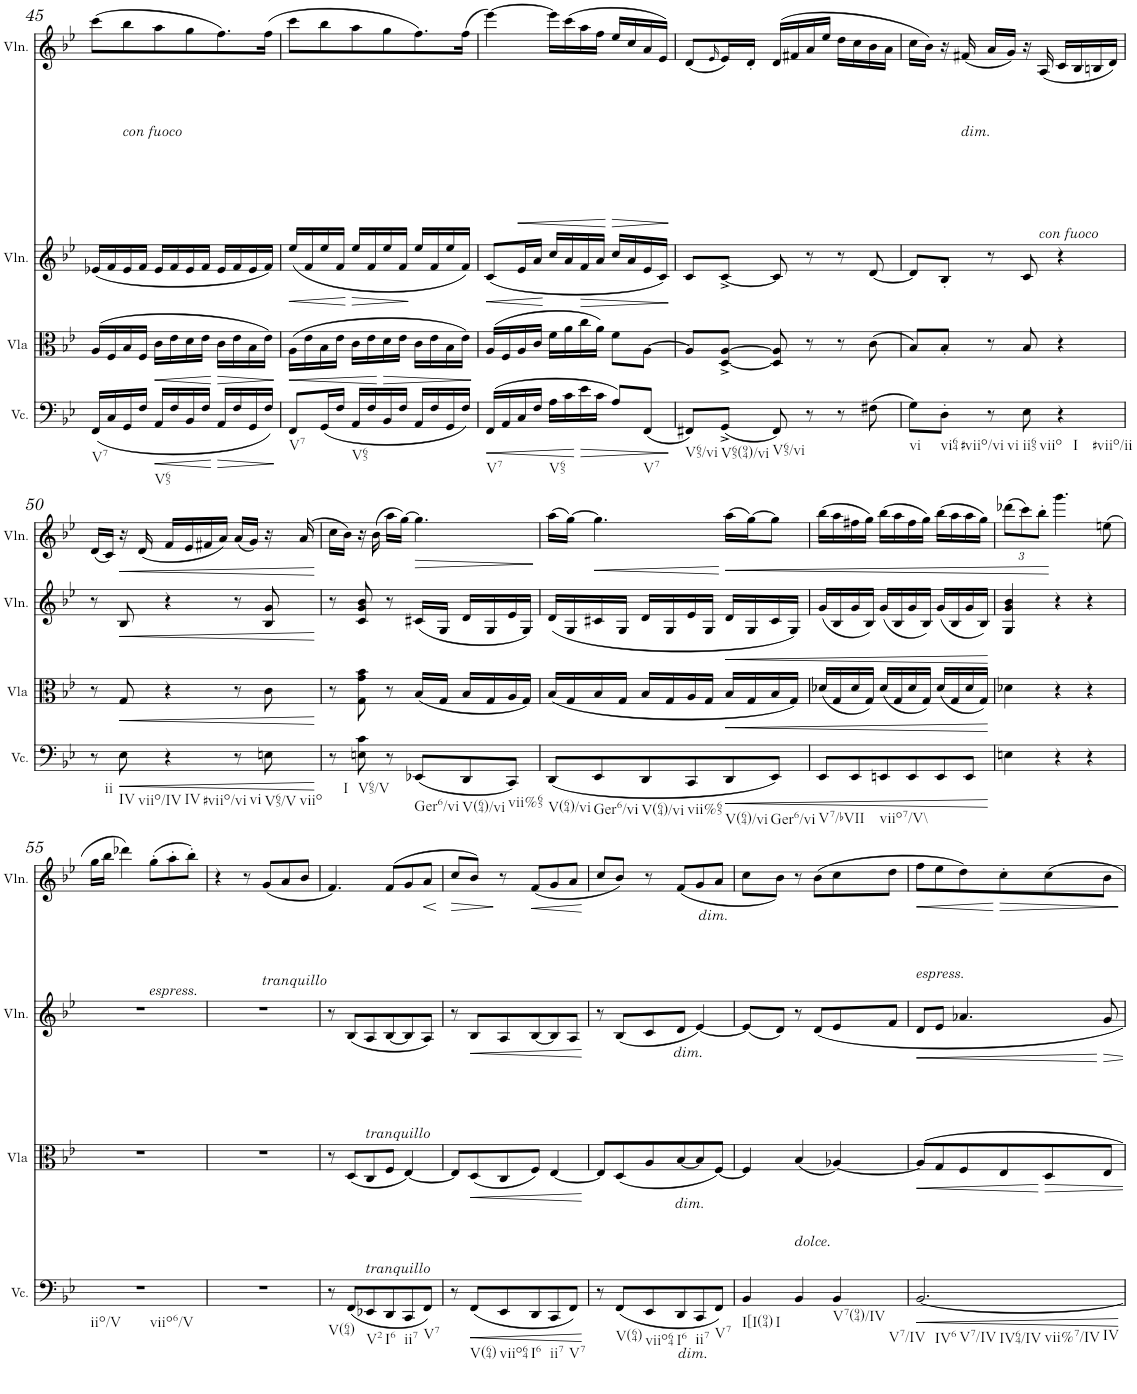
**kern	**dynam	**kern	**dynam	**kern	**dynam	**kern	**dynam
*part4	*part4	*part3	*part3	*part2	*part2	*part1	*part1
*staff4	*staff4	*staff3	*staff3	*staff2	*staff2	*staff1	*staff1
*I"Violoncello	*	*I"Viola	*	*I"Violin	*	*I"Violin	*
*I'Vc.	*	*I'Vla	*	*I'Vln.	*	*I'Vln.	*
!!LO:PB:g=z
*clefF4	*	*clefC3	*	*clefG2	*	*clefG2	*
*k[b-e-]	*	*k[b-e-]	*	*k[b-e-]	*	*k[b-e-]	*
*M3/4	*	*M3/4	*	*M3/4	*	*M3/4	*
=45	=45	=45	=45	=45	=45	=45	=45
!LO:TX:b:t=V7	!	!	!	!	!	!	!
(<16FF/LL	.	(>16A/LL	.	(<16e-X/LL	.	(>8ccc\L	.
16C/	.	16F/	.	16f/	.	.	.
!	!	!	!	!	!	!LO:TX:b:i:t=con fuoco	!
16GG/	.	16B-/	.	16e-/	.	8bb-\	.
16F/JJ	.	16F/JJ	.	16f/JJ	.	.	.
!LO:TX:b:t=V65	!	!	!	!	!	!	!
!	!LO:HP:b	!	!LO:HP:b	!	!	!	!
16AA/LL	<	16c\LL	<	16e-/LL	.	8aa\	.
16F/	.	16e-\	.	16f/	.	.	.
16BB-/	.	16d\	.	16e-/	.	8gg\	.
16F/JJ	.	16e-\JJ	.	16f/JJ	.	.	.
!	!LO:HP:n=1:b	!	!LO:HP:n=1:b	!	!	!	!
16AA/LL	[ >	16c\LL	[ >	16e-/LL	.	8.ff\)	.
16F/	.	16e-\	.	16f/	.	.	.
16GG/	.	16B-\	.	16e-/	.	.	.
16F/JJ)	.	16e-\JJ)	.	16f/JJ)	.	(>16ff\Jk	.
.	]	.	]	.	.	.	.
=46	=46	=46	=46	=46	=46	=46	=46
!LO:TX:b:t=V7	!	!	!	!	!	!	!
!	!	!	!LO:HP:b	!	!LO:HP:b	!	!
8FF/L	.	(>16A\LL	<	(<16ee-/LL	<	8ccc\L	.
.	.	16e-\	.	16f/	.	.	.
(<16GG/L	.	16B-\	.	16ee-/	.	8bb-\	.
16F/JJ	.	16e-\JJ	.	16f/JJ	.	.	.
!LO:TX:b:t=V65	!	!	!	!	!	!	!
!	!	!	!	!	!LO:HP:n=1:b	!	!
16AA/LL	.	16c\LL	.	16ee-/LL	[ >	8aa\	.
16F/	.	16e-\	.	16f/	.	.	.
!	!	!	!LO:HP:n=1:b	!	!	!	!
16BB-/	.	16d\	[ >	16ee-/	.	8gg\	.
16F/JJ	.	16e-\JJ	.	16f/JJ	.	.	.
16AA/LL	.	16c\LL	.	16ee-/LL	]	8.ff\)	.
16F/	.	16e-\	.	16f/	.	.	.
16GG/	.	16B-\	.	16ee-/	.	.	.
16F/JJ)	.	16e-\JJ)	.	16f/JJ)	.	(>16ff\Jk	.
.	.	.	]	.	.	.	.
=47	=47	=47	=47	=47	=47	=47	=47
!LO:TX:b:t=V7	!	!	!	!	!	!	!
!	!LO:HP:b	!	!LO:HP:b	!	!	!	!
(>16FF/LL	<	(>16A/LL	<	(<8c/L	.	[4eee-\)	.
16AA/	.	16F/	.	.	.	.	.
!	!	!	!	!	!LO:HP:b	!	!
16C/	.	16A/	.	16e-/L	<	.	.
16F/JJ	.	16c/JJ	.	16a/JJ	.	.	.
!LO:TX:b:t=V65	!	!	!	!	!	!	!
16A\LL	.	16f\LL	[	16cc/LL	.	16eee-\LL]	.
16c\	.	16a\	.	16a/	.	(>16ccc\	.
!	!LO:HP:n=1:b	!	!LO:HP:b	!	!	!	!
16e-\	[ >	16cc\	>	16f/	.	16aa\	.
16c\JJ	.	16a\JJ)	.	16a/JJ	.	16ff\JJ	.
!	!	!	!	!	!LO:HP:n=1:b	!	!
8A/L)	.	8f\L	.	16cc/LL	[ >	16ee-/LL	.
.	.	.	.	16a/	.	16cc/	.
!LO:TX:b:t=V7	!	!	!	!	!	!	!
(<8FF/J	.	[8A\J	.	16e-/	.	16a/	.
.	.	.	.	16c/JJ)	.	16e-/JJ)	.
.	]	.	]	.	]	.	.
=48	=48	=48	=48	=48	=48	=48	=48
!LO:TX:b:t=V65/vi	!	!	!	!	!	!	!
8FF#X/L)	.	8A/L]	.	8c/L	.	(<8d/L	.
.	.	.	.	.	.	16qe-/	.
!LO:TX:b:t=V65(94)/vi	!	!	!	!	!	!	!
(<8GG^/J	.	[8D/^ [8A/^J	.	[8c^/J	.	16e-/L)	.
.	.	.	.	.	.	16d'/JJ	.
!LO:TX:b:t=V65/vi	!	!	!	!	!	!	!
8FF#/)	.	8D/] 8A/]	.	8c/]	.	(>16d/LL	.
.	.	.	.	.	.	16f#X/	.
8r	.	8r	.	8r	.	16a/	.
.	.	.	.	.	.	16ee-/JJ	.
8r	.	8r	.	8r	.	16dd\LL	.
.	.	.	.	.	.	16cc\	.
(>8F#X\	.	(>8c\	.	[8d/	.	16b-\	.
.	.	.	.	.	.	16a\JJ	.
=49	=49	=49	=49	=49	=49	=49	=49
!LO:TX:b:t=vi	!	!	!	!	!	!	!
8G\L)	.	8B-/L)	.	8d/L]	.	16cc\LL	.
.	.	.	.	.	.	16b-\JJ)	.
!LO:TX:b:t=vi64	!	!	!	!	!	!	!
!LO:TX:b:t=#viio/vi	!	!	!	!	!	!	!
8D'\J	.	8B-'/J	.	8B-'/J	.	16r	.
!	!	!	!	!	!	!LO:TX:b:i:t=dim.	!
.	.	.	.	.	.	(<16f#X/	.
!LO:TX:b:t=vi	!	!	!	!	!	!	!
8r	.	8r	.	8r	.	16a/LL	.
.	.	.	.	.	.	16g/JJ)	.
!LO:TX:b:t=ii65	!	!	!	!	!	!	!
!LO:TX:b:t=viio	!	!	!	!	!	!	!
8E-\	.	8B-/	.	8c/	.	16r	.
!	!	!	!	!	!	!LO:TX:b:i:t=con fuoco	!
.	.	.	.	.	.	(<16A/	.
!LO:TX:b:t=I	!	!	!	!	!	!	!
!LO:TX:b:t=#viio/ii	!	!	!	!	!	!	!
4r	.	4r	.	4r	.	16c/LL	.
.	.	.	.	.	.	16B-/	.
.	.	.	.	.	.	16Bn/	.
.	.	.	.	.	.	16d/JJ)	.
!!LO:LB:g=z
=50	=50	=50	=50	=50	=50	=50	=50
!LO:TX:b:t=ii	!	!	!	!	!	!	!
8r	.	8r	.	8r	.	(<16d/LL	.
.	.	.	.	.	.	16c/JJ)	.
!LO:TX:b:t=IV	!	!	!	!	!	!	!
!LO:TX:b:t=viio/IV	!	!	!	!	!	!	!
!	!LO:HP:b	!	!LO:HP:b	!	!LO:HP:b	!	!LO:HP:b
8E-\	<	8G/	<	8B-/	<	16r	<
.	.	.	.	.	.	(<16d/	.
!LO:TX:b:t=IV	!	!	!	!	!	!	!
!LO:TX:b:t=#viio/vi	!	!	!	!	!	!	!
4r	.	4r	.	4r	.	16f/LL	.
.	.	.	.	.	.	16e-/	.
.	.	.	.	.	.	16f#X/	.
.	.	.	.	.	.	16a/JJ)	.
!LO:TX:b:t=vi	!	!	!	!	!	!	!
8r	.	8r	.	8r	.	(<16a/LL	.
.	.	.	.	.	.	16g/JJ)	.
!LO:TX:b:t=V65/V	!	!	!	!	!	!	!
!LO:TX:b:t=viio	!	!	!	!	!	!	!
8En\	.	8c\	.	8B-/ 8g/	.	16r	.
.	.	.	.	.	.	(>16a/	.
.	[	.	[	.	[	.	[
=51	=51	=51	=51	=51	=51	=51	=51
!LO:TX:b:t=I	!	!	!	!	!	!	!
8r	.	8r	.	8r	.	16cc\LL	.
.	.	.	.	.	.	16b-\JJ)	.
!LO:TX:b:t=V65/V	!	!	!	!	!	!	!
8En\ 8c\	.	8G\ 8g\ 8b-\	.	8c/ 8g/ 8b-/	.	16r	.
.	.	.	.	.	.	(>16b-\	.
8r	.	8r	.	8r	.	16aa\LL	.
.	.	.	.	.	.	[16gg\JJ)	.
!LO:TX:b:t=Ger6/vi	!	!	!	!	!	!	!
!	!	!	!	!	!	!	!LO:HP:b
(<8EE-X/L	.	(<16B-/LL	.	(<16c#X/LL	.	4.gg\]	>
.	.	16G/JJ	.	16G/JJ	.	.	.
!LO:TX:b:t=V(64)/vi	!	!	!	!	!	!	!
8DD/	.	16B-/LL	.	16d/LL	.	.	.
.	.	16G/	.	16G/	.	.	.
!LO:TX:b:t=vii%65	!	!	!	!	!	!	!
8CC/J)	.	16A/	.	16e-/	.	.	.
.	.	16G/JJ)	.	16G/JJ)	.	.	.
.	.	.	.	.	.	.	]
=52	=52	=52	=52	=52	=52	=52	=52
!LO:TX:b:t=V(64)/vi	!	!	!	!	!	!	!
(<8DD/L	.	(<16B-/LL	.	(<16d/LL	.	(>16aa\LL	.
.	.	16G/	.	16G/	.	[16gg\JJ)	.
!LO:TX:b:t=Ger6/vi	!	!	!	!	!	!	!
!	!	!	!	!	!	!	!LO:HP:b
8EE-/	.	16B-/	.	16c#X/	.	4.gg\]	<
.	.	16G/JJ	.	16G/JJ	.	.	.
!LO:TX:b:t=V(64)/vi	!	!	!	!	!	!	!
8DD/	.	16B-/LL	.	16d/LL	.	.	.
.	.	16G/	.	16G/	.	.	.
!LO:TX:b:t=vii%65	!	!	!	!	!	!	!
8CC/	.	16A/	.	16e-/	.	.	.
.	.	16G/JJ	.	16G/JJ	.	.	.
!LO:TX:b:t=V(64)/vi	!	!	!	!	!	!	!
!	!LO:HP:b	!	!LO:HP:b	!	!LO:HP:b	!	!LO:HP:n=1:b
8DD/	<	16B-/LL	<	16d/LL	<	(>16aa\LL	[ <
.	.	16G/	.	16G/	.	[16gg\J)	.
!LO:TX:b:t=Ger6/vi	!	!	!	!	!	!	!
8EE-/J)	.	16B-/	.	16c#/	.	8gg\J]	.
.	.	16G/JJ)	.	16G/JJ)	.	.	.
=53	=53	=53	=53	=53	=53	=53	=53
!LO:TX:b:t=V7/bVII	!	!	!	!	!	!	!
8EE-/L	.	(<16d-X/LL	.	(<16g/LL	.	(>16bb-\LL	.
.	.	16G/	.	16B-/	.	16aa\	.
8EE-/	.	16d-/	.	16g/	.	16ff#X\	.
.	.	16G/JJ)	.	16B-/JJ)	.	16gg\JJ)	.
!LO:TX:b:t=viio7/V\\	!	!	!	!	!	!	!
8EEn/	.	(<16d-/LL	.	(<16g/LL	.	(>16bb-\LL	.
.	.	16G/	.	16B-/	.	16aa\	.
8EE/	.	16d-/	.	16g/	.	16ff#\	.
.	.	16G/JJ)	.	16B-/JJ)	.	16gg\JJ)	.
8EE/	.	(<16d-/LL	.	(<16g/LL	.	(>16bb-\LL	.
.	.	16G/	.	16B-/	.	16aa\	.
8EE/J	.	16d-/	.	16g/	.	16aa\	.
.	.	16G/JJ)	.	16B-/JJ)	.	16gg\JJ)	.
.	[	.	[	.	[	.	.
=54	=54	=54	=54	=54	=54	=54	=54
*	*	*	*	*	*	*Xbrackettup	*
4En\	.	4d-X\	.	4G/ 4g/ 4b-/	.	(>12ddd-X\L	.
.	.	.	.	.	.	12ccc\)	.
.	.	.	.	.	.	12bb-'\J	.
4r	.	4r	.	4r	.	4.ggg\	[
4r	.	4r	.	4r	.	.	.
.	.	.	.	.	.	(>8een\	.
!!LO:LB:g=z
=55	=55	=55	=55	=55	=55	=55	=55
!LO:TX:b:t=iio/V	!	!	!	!	!	!	!
!LO:TX:b:t=viio6/V	!	!	!	!	!	!	!
2.r	.	2.r	.	2.r	.	16gg\LL	.
.	.	.	.	.	.	16bb-\JJ	.
.	.	.	.	.	.	4ddd-X\)	.
!	!	!	!	!	!	!LO:TX:b:i:t=espress.	!
.	.	.	.	.	.	(>8gg'\L	.
.	.	.	.	.	.	8aa'\	.
.	.	.	.	.	.	8bb-'\J)	.
=56	=56	=56	=56	=56	=56	=56	=56
2.r	.	2.r	.	2.r	.	4r	.
.	.	.	.	.	.	8r	.
!	!	!	!	!	!	!LO:TX:b:i:t=tranquillo	!
.	.	.	.	.	.	(<8g/L	.
.	.	.	.	.	.	8a/	.
.	.	.	.	.	.	8b-/J	.
=57	=57	=57	=57	=57	=57	=57	=57
!LO:TX:b:t=V(64)	!	!	!	!	!	!	!
8r	.	8r	.	8r	.	4.f/)	.
(<8FF/L	.	(<8D/L	.	(<8B-/L	.	.	.
!	!	!	!	!LO:TX:b:i:t=tranquillo	!	!	!
!	!	!LO:TX:b:i:t=tranquillo	!	!	!	!	!
!LO:TX:b:t=V2	!	!	!	!	!	!	!
8EE-X/	.	8C/	.	8A/	.	.	.
!LO:TX:b:t=I6	!	!	!	!	!	!	!
8DD/	.	8F/J	.	[8B-/	.	(>8f/L	.
!LO:TX:b:t=ii7	!	!	!	!	!	!	!
8CC/	.	[4E-/)	.	8B-/]	.	8g/	.
!LO:TX:b:t=V7	!	!	!	!	!	!	!
!	!	!	!	!	!	!	!LO:HP:b
8FF/J)	.	.	.	8A/J)	.	8a/J	<
.	.	.	.	.	.	.	[
=58	=58	=58	=58	=58	=58	=58	=58
!	!	!	!	!	!	!	!LO:HP:b
8r	.	8E-/L]	.	8r	.	8cc/L	>
!LO:TX:b:t=V(64)	!	!	!	!	!	!	!
!	!LO:HP:b	!	!LO:HP:b	!	!LO:HP:b	!	!
(<8FF/L	<	(<8D/	<	8B-/L	<	8b-/J)	.
!LO:TX:b:t=viio64	!	!	!	!	!	!	!
8EE-/	.	8C/	.	8A/	.	8r	]
!LO:TX:b:t=I6	!	!	!	!	!	!	!
!	!	!	!	!	!	!	!LO:HP:b
8DD/	.	8F/J)	.	[8B-/	.	(<8f/L	<
!LO:TX:b:t=ii7	!	!	!	!	!	!	!
8CC/	.	[4E-/	.	8B-/]	.	8g/	.
!LO:TX:b:t=V7	!	!	!	!	!	!	!
8FF/J)	.	.	.	8A/J	.	8a/J	.
.	[	.	[	.	[	.	[
=59	=59	=59	=59	=59	=59	=59	=59
8r	.	8E-/L]	.	8r	.	8cc/L	.
!LO:TX:b:t=V(64)	!	!	!	!	!	!	!
(<8FF/L	.	(<8D/	.	(<8B-/L	.	8b-/J)	.
!LO:TX:b:t=viio64	!	!	!	!	!	!	!
8EE-/	.	8A/	.	8c/	.	8r	.
!	!	!	!	!LO:TX:b:i:t=dim.	!	!	!
!	!	!LO:TX:b:i:t=dim.	!	!	!	!	!
!LO:TX:b:i:t=dim.	!	!	!	!	!	!	!
!LO:TX:b:t=I6	!	!	!	!	!	!	!
8DD/	.	[8B-/	.	8d/J	.	(<8f/L	.
!	!	!	!	!	!	!LO:TX:b:i:t=dim.	!
!LO:TX:b:t=ii7	!	!	!	!	!	!	!
8CC/	.	8B-/]	.	[4e-/)	.	8g/	.
!LO:TX:b:t=V7	!	!	!	!	!	!	!
8FF/J)	.	[8F/J)	.	.	.	8a/J	.
=60	=60	=60	=60	=60	=60	=60	=60
!LO:TX:b:t=I[I(94)	!	!	!	!	!	!	!
!LO:TX:b:t=I	!	!	!	!	!	!	!
4BB-/	.	4F/]	.	(<8e-/L]	.	8cc\L	.
.	.	.	.	8d/J)	.	8b-\J)	.
!	!	!LO:TX:b:i:t=dolce.	!	!	!	!	!
4BB-/	.	(<4B-/	.	8r	.	8r	.
.	.	.	.	8d/L	.	(>8b-\L	.
!LO:TX:b:t=V7(94)/IV	!	!	!	!	!	!	!
!LO:TX:b:t=V7/IV	!	!	!	!	!	!	!
4BB-/	.	[4A-X/)	.	8e-/	.	8cc\	.
.	.	.	.	8f/J	.	8dd\J	.
=61	=61	=61	=61	=61	=61	=61	=61
!	!	!	!	!	!	!LO:TX:b:i:t=espress.	!
!LO:TX:b:t=IV6	!	!	!	!	!	!	!
!LO:TX:b:t=V7/IV	!	!	!	!	!	!	!
!LO:TX:b:t=IV64/IV	!	!	!	!	!	!	!
!LO:TX:b:t=vii%7/IV	!	!	!	!	!	!	!
!LO:TX:b:t=IV	!	!	!	!	!	!	!
!	!LO:HP:b	!	!LO:HP:b	!	!LO:HP:b	!	!LO:HP:b
[2.BB-/	<	8A-/L]	<	8d/L	<	8ff\L	<
.	.	8G/	.	8e-/J	.	8ee-\	.
.	.	8F/	.	4.a-X/	.	8dd\)	.
!	!	!	!	!	!	!	!LO:HP:n=1:b
.	.	8E-/	.	.	.	8cc'\	[ >
.	.	8D/	[	.	.	8cc\	.
.	.	8E-/J	.	8g/	[	8b-\J	.
.	[	.	.	.	.	.	]
=	=	=	=	=	=	=	=
*-	*-	*-	*-	*-	*-	*-	*-
